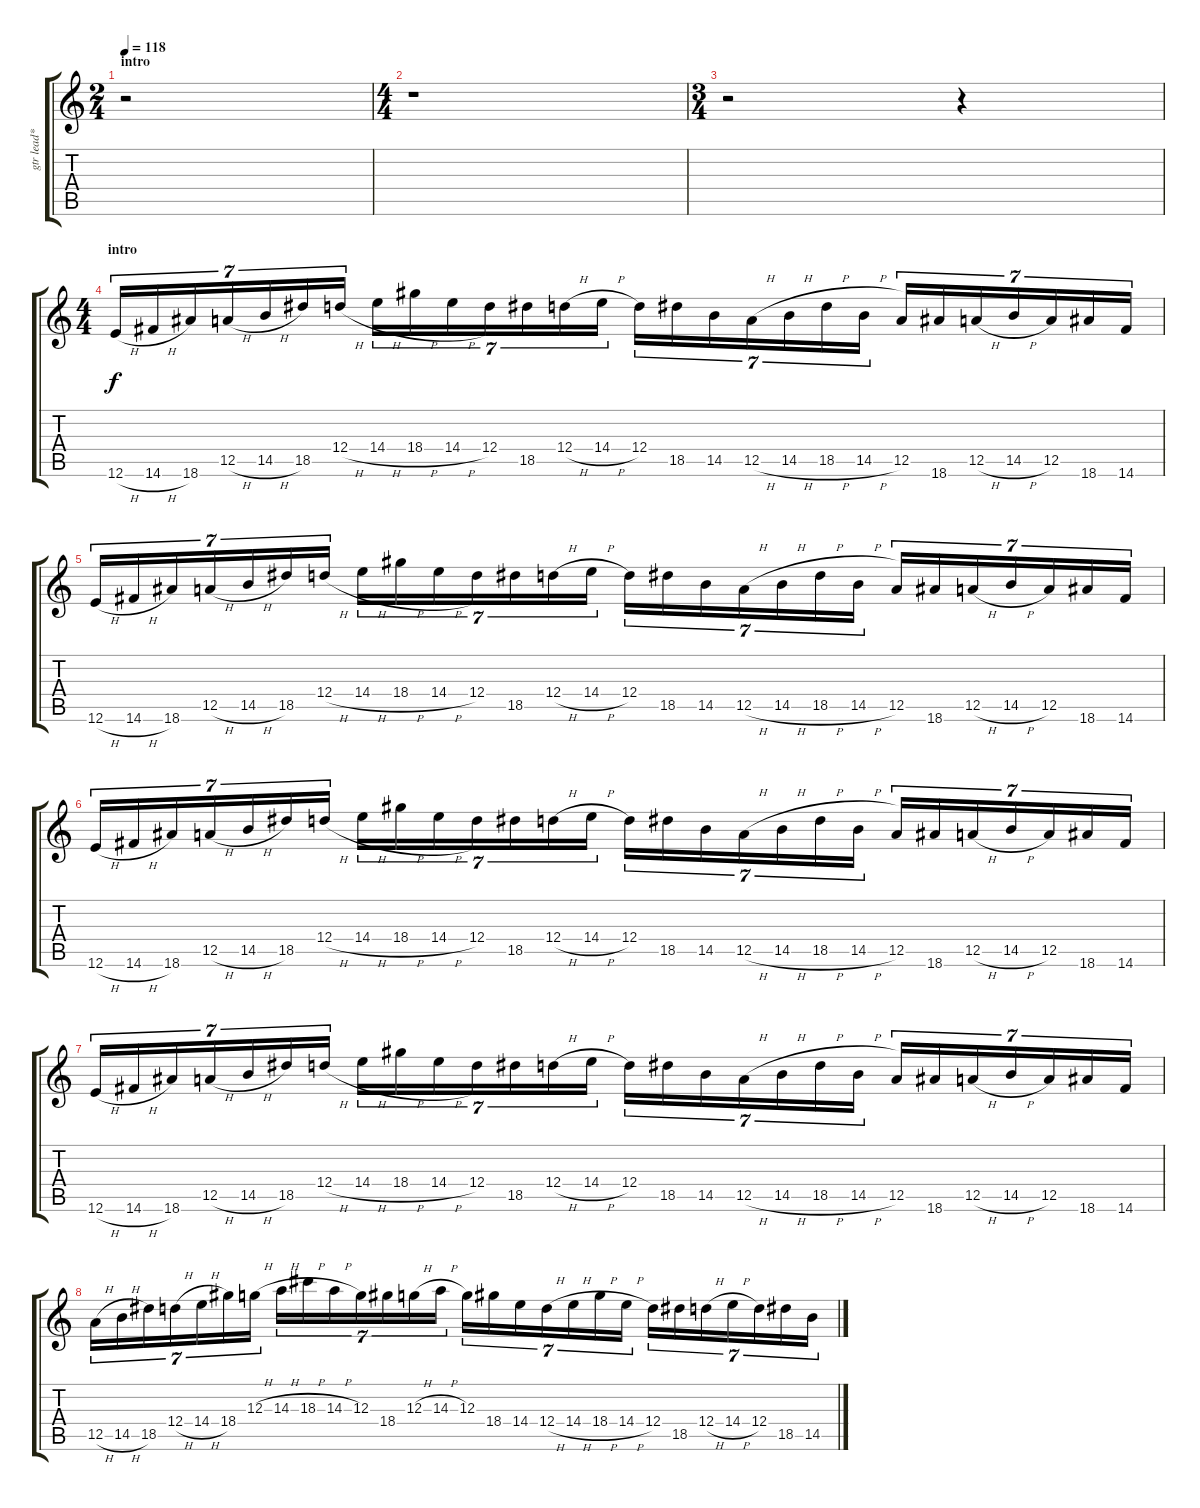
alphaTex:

\track ("gtr lead*" "gtr lead*") {instrument distortionguitar}
\staff {score tabs}
\tuning (E4 B3 G3 D3 A2 E2) {hide}
\ts (2 4)
\section ("" "intro")
\tempo 118
\clef g2
\ks c
r.2{dy f instrument distortionguitar} |
\ts (4 4)
r.1 |
\ts (3 4)
r.2 r.4 |
\ts (4 4)
\section ("" "intro")
12.6{h}.16{tu (7 4)} 14.6{h}.16{tu (7 4)} 18.6.16{tu (7 4)} 12.5{h}.16{tu (7 4)} 14.5{h}.16{tu (7 4)} 18.5.16{tu (7 4)} 12.4{h}.16{tu (7 4)} 14.4{h}.16{tu (7 4)} 18.4{h}.16{tu (7 4)} 14.4{h}.16{tu (7 4)} 12.4.16{tu (7 4)} 18.5.16{tu (7 4)} 12.4{h}.16{tu (7 4)} 14.4{h}.16{tu (7 4)} 12.4.16{tu (7 4)} 18.5.16{tu (7 4)} 14.5.16{tu (7 4)} 12.5{h}.16{tu (7 4)} 14.5{h}.16{tu (7 4)} 18.5{h}.16{tu (7 4)} 14.5{h}.16{tu (7 4)} 12.5.16{tu (7 4)} 18.6.16{tu (7 4)} 12.5{h}.16{tu (7 4)} 14.5{h}.16{tu (7 4)} 12.5.16{tu (7 4)} 18.6.16{tu (7 4)} 14.6.16{tu (7 4)} |
12.6{h}.16{tu (7 4)} 14.6{h}.16{tu (7 4)} 18.6.16{tu (7 4)} 12.5{h}.16{tu (7 4)} 14.5{h}.16{tu (7 4)} 18.5.16{tu (7 4)} 12.4{h}.16{tu (7 4)} 14.4{h}.16{tu (7 4)} 18.4{h}.16{tu (7 4)} 14.4{h}.16{tu (7 4)} 12.4.16{tu (7 4)} 18.5.16{tu (7 4)} 12.4{h}.16{tu (7 4)} 14.4{h}.16{tu (7 4)} 12.4.16{tu (7 4)} 18.5.16{tu (7 4)} 14.5.16{tu (7 4)} 12.5{h}.16{tu (7 4)} 14.5{h}.16{tu (7 4)} 18.5{h}.16{tu (7 4)} 14.5{h}.16{tu (7 4)} 12.5.16{tu (7 4)} 18.6.16{tu (7 4)} 12.5{h}.16{tu (7 4)} 14.5{h}.16{tu (7 4)} 12.5.16{tu (7 4)} 18.6.16{tu (7 4)} 14.6.16{tu (7 4)} |
12.6{h}.16{tu (7 4)} 14.6{h}.16{tu (7 4)} 18.6.16{tu (7 4)} 12.5{h}.16{tu (7 4)} 14.5{h}.16{tu (7 4)} 18.5.16{tu (7 4)} 12.4{h}.16{tu (7 4)} 14.4{h}.16{tu (7 4)} 18.4{h}.16{tu (7 4)} 14.4{h}.16{tu (7 4)} 12.4.16{tu (7 4)} 18.5.16{tu (7 4)} 12.4{h}.16{tu (7 4)} 14.4{h}.16{tu (7 4)} 12.4.16{tu (7 4)} 18.5.16{tu (7 4)} 14.5.16{tu (7 4)} 12.5{h}.16{tu (7 4)} 14.5{h}.16{tu (7 4)} 18.5{h}.16{tu (7 4)} 14.5{h}.16{tu (7 4)} 12.5.16{tu (7 4)} 18.6.16{tu (7 4)} 12.5{h}.16{tu (7 4)} 14.5{h}.16{tu (7 4)} 12.5.16{tu (7 4)} 18.6.16{tu (7 4)} 14.6.16{tu (7 4)} |
12.6{h}.16{tu (7 4)} 14.6{h}.16{tu (7 4)} 18.6.16{tu (7 4)} 12.5{h}.16{tu (7 4)} 14.5{h}.16{tu (7 4)} 18.5.16{tu (7 4)} 12.4{h}.16{tu (7 4)} 14.4{h}.16{tu (7 4)} 18.4{h}.16{tu (7 4)} 14.4{h}.16{tu (7 4)} 12.4.16{tu (7 4)} 18.5.16{tu (7 4)} 12.4{h}.16{tu (7 4)} 14.4{h}.16{tu (7 4)} 12.4.16{tu (7 4)} 18.5.16{tu (7 4)} 14.5.16{tu (7 4)} 12.5{h}.16{tu (7 4)} 14.5{h}.16{tu (7 4)} 18.5{h}.16{tu (7 4)} 14.5{h}.16{tu (7 4)} 12.5.16{tu (7 4)} 18.6.16{tu (7 4)} 12.5{h}.16{tu (7 4)} 14.5{h}.16{tu (7 4)} 12.5.16{tu (7 4)} 18.6.16{tu (7 4)} 14.6.16{tu (7 4)} |
12.5{h}.16{tu (7 4)} 14.5{h}.16{tu (7 4)} 18.5.16{tu (7 4)} 12.4{h}.16{tu (7 4)} 14.4{h}.16{tu (7 4)} 18.4.16{tu (7 4)} 12.3{h}.16{tu (7 4)} 14.3{h}.16{tu (7 4)} 18.3{h}.16{tu (7 4)} 14.3{h}.16{tu (7 4)} 12.3.16{tu (7 4)} 18.4.16{tu (7 4)} 12.3{h}.16{tu (7 4)} 14.3{h}.16{tu (7 4)} 12.3.16{tu (7 4)} 18.4.16{tu (7 4)} 14.4.16{tu (7 4)} 12.4{h}.16{tu (7 4)} 14.4{h}.16{tu (7 4)} 18.4{h}.16{tu (7 4)} 14.4{h}.16{tu (7 4)} 12.4.16{tu (7 4)} 18.5.16{tu (7 4)} 12.4{h}.16{tu (7 4)} 14.4{h}.16{tu (7 4)} 12.4.16{tu (7 4)} 18.5.16{tu (7 4)} 14.5.16{tu (7 4)}
